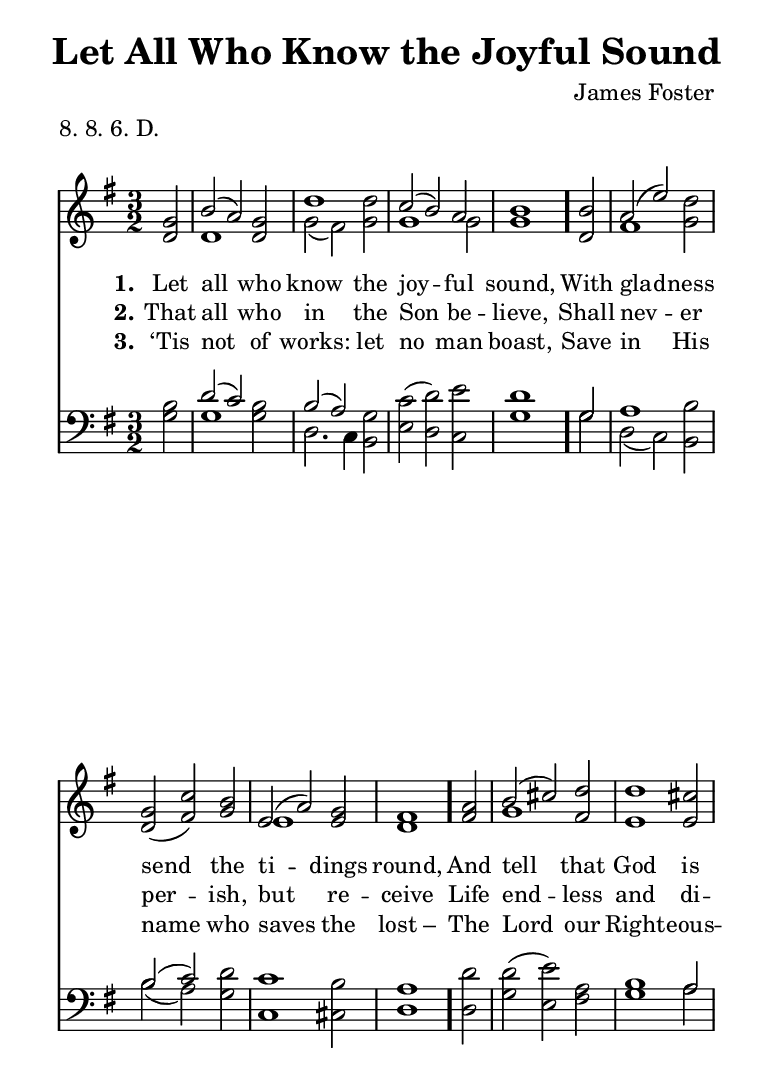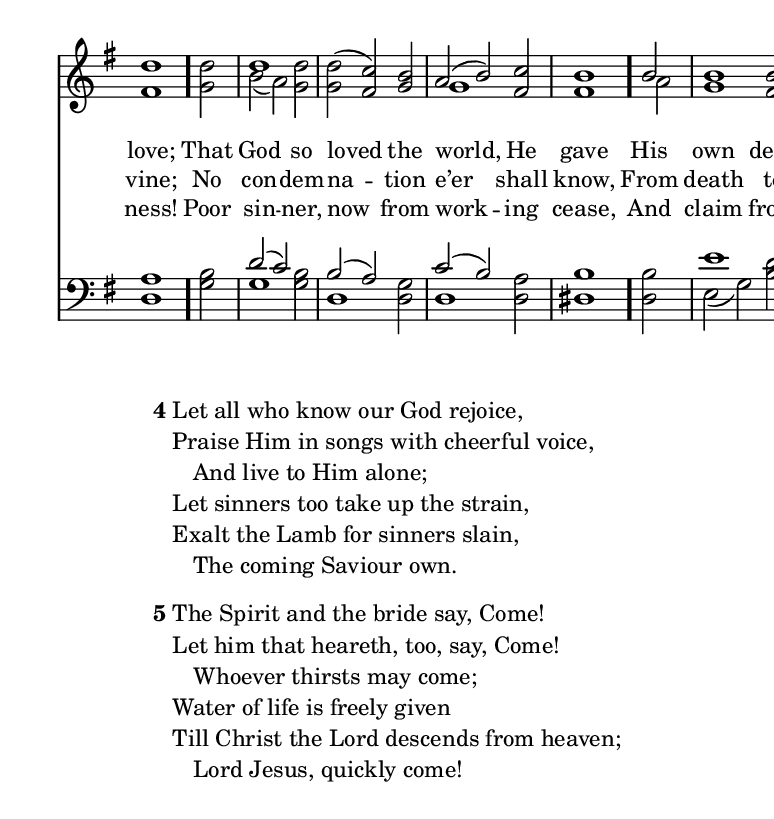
\include "common/global.ily"
\paper {
  \include "common/paper.ily"
  systems-per-page = ##f
  system-count = 3
score-markup-spacing.padding = 3
score-markup-spacing.basic-distance = 3

}

\header{
  %gospel
  hymnnumber = "100"
  title = "Let All Who Know the Joyful Sound"
  tunename = "Pembroke" % see https://hymnary.org/tune/pembroke_foster
  meter = "8. 8. 6. D."
  poet = "" % not found at hymnary.org ; anonymous in Little Flock ; original has "T. Kelly"
  composer = "James Foster" % see https://hymnary.org/tune/pembroke_foster
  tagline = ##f
}

% for fermata in MIDI
ta = { \tempo 2=100 }
tb = { \tempo 2=50 }

global = {
  \include "common/overrides.ily"
  \override Staff.TimeSignature.style = #'numbered
  \time 3/2
  \override Score.MetronomeMark.transparent = ##t % hide all fermata changes too
  \ta
  \key g \major
  \partial 2
  \autoBeamOff
}

notesSoprano = {
\global
\relative c'' {

  g2 | b( a) g | d'1 d2 | c( b) a | b1
  b2 | a( e') d | g,( c) b | e,( a) g | fis1 \eogbreak
  a2 | b( cis) d | d1 cis2 | d1
  d2 | d1 d2 | d( c) b | a( b) c | b1 \eogbreak
  b2 | b1 b2 | e1 \grace { b2( a2) } g2 | d'( c) b | a1
  b2 | c( d) e | d1 fis,2 | g1

  \bar "|."

}
}

notesAlto = {
\global
\relative e' {

  d2 | d1 d2 | g( fis) g | g1 g2 | g1
  d2 | fis1 g2 | d( fis) g | e1 e2 | d1
  fis2 | g1 fis2 | e1 e2 | fis1
  g2 | b( a) g | g( fis) g | g1 fis2 | fis1
  a2 | g1 fis2 | e1 d2 | a'1 g2 | g( fis)
  g2 | g1 g2 | g( fis) d | d1

}
}

notesTenor = {
\global
\relative a {

  b2 | d( c) b | b( a) g | c( d) e | d1
  g,2 | a1 b2 | b(c) d | c1 b2 | a1
  d2 | d( e) a, | b1 a2 | a1
  b2 | d( c) b | b( a) g | c( b) a | b1
  b2 | e1 d2 | c1 d2 | d1 d2 | d1
  d2 | c( b) a | b( a) c | b1

}
}

notesBass = {
\global
\relative f {

  g2 | g1 g2 | d2. c4 b2 | e( d) c | g'1
  g2 | d( c) b | b'( a) g | c,1 cis2 | d1
  d2 | g( e) fis | g1 a2 | d,1
  g2 | g1 g2 | d1 d2 | d1 d2 | dis1
  dis2 | e( g) b | c1 b2 | fis1 g2 | d1
  g4( fis4) | e2( d) c | d1 d2 | g1

}
}

wordsA = \lyricmode {
\set stanza = "1."

Let all who know the joy -- ful sound, \bar "."
With glad -- ness send the ti -- dings round, \bar "."
And tell that God is love; \bar "."
That God so loved the world, He gave \bar "."
His own dear Son the world to save; \bar "."
God’s mes -- sage from a -- bove. \bar "."

}

wordsB = \lyricmode {
\set stanza = "2."

That all who in the Son be -- lieve,
Shall nev -- er per -- ish, but re -- ceive
Life end -- less and di -- vine;
No con -- dem -- na -- tion e’er shall know,
From death to life they pass be -- low,
And then in glo -- ry shine.

}

wordsC = \lyricmode {
\set stanza = "3."

‘Tis not of works: let no man boast,
Save in His name who saves the lost_–
The Lord our Right -- eous -- ness!
Poor sin -- ner, now from work -- ing cease,
And claim from God a blood -- bought peace,
And Je -- sus, Lord, con -- fess.

}

wordsD = \markuplist {

\line { Let all who know our God rejoice, }
\line { Praise Him in songs with cheerful voice, }
\line { { \hspace #2 } And live to Him alone; }
\line { Let sinners too take up the strain, }
\line { Exalt the Lamb for sinners slain, }
\line { { \hspace #2 } The coming Saviour own. }

}

wordsE = \markuplist {

\line { The Spirit and the bride say, Come! }
\line { Let him that heareth, too, say, Come! }
\line { { \hspace #2 } Whoever thirsts may come; }
\line { Water of life is freely given }
\line { Till Christ the Lord descends from heaven; }
\line { { \hspace #2 } Lord Jesus, quickly come! }

}

\score {
  \context ChoirStaff <<
    \context Staff = upper <<
      \set Staff.autoBeaming = ##f
      \set ChoirStaff.systemStartDelimiter = #'SystemStartBar
      \set ChoirStaff.printPartCombineTexts = ##f
      \partcombine #'(2 . 11) \notesSoprano \notesAlto
      \context NullVoice = sopranos { \voiceOne << \notesSoprano >> }
      \context Lyrics = one   \lyricsto sopranos \wordsA
      \context Lyrics = two   \lyricsto sopranos \wordsB
      \context Lyrics = three \lyricsto sopranos \wordsC
    >>
    \context Staff = men <<
      \set Staff.autoBeaming = ##f
      \clef bass
      \set ChoirStaff.printPartCombineTexts = ##f
      \partcombine #'(2 . 11) \notesTenor \notesBass
    >>
  >>
  \layout {
    \include "common/layout.ily"
  }
  #(cond ((ly:get-option 'eog-midi-permitted) #{ \midi{
    \include "common/midi.ily"
  } #}))
}

\markup { \fill-line { \vcenter \column {
  \vspace #1
  \line{ \bold 4 \column { \wordsD } } \combine \null \vspace #0.4
  \line{ \bold 5 \column { \wordsE } }
} } }

\version "2.19.49"  % necessary for upgrading to future LilyPond versions.

% vi:set et ts=2 sw=2 ai nocindent syntax=lilypond:
